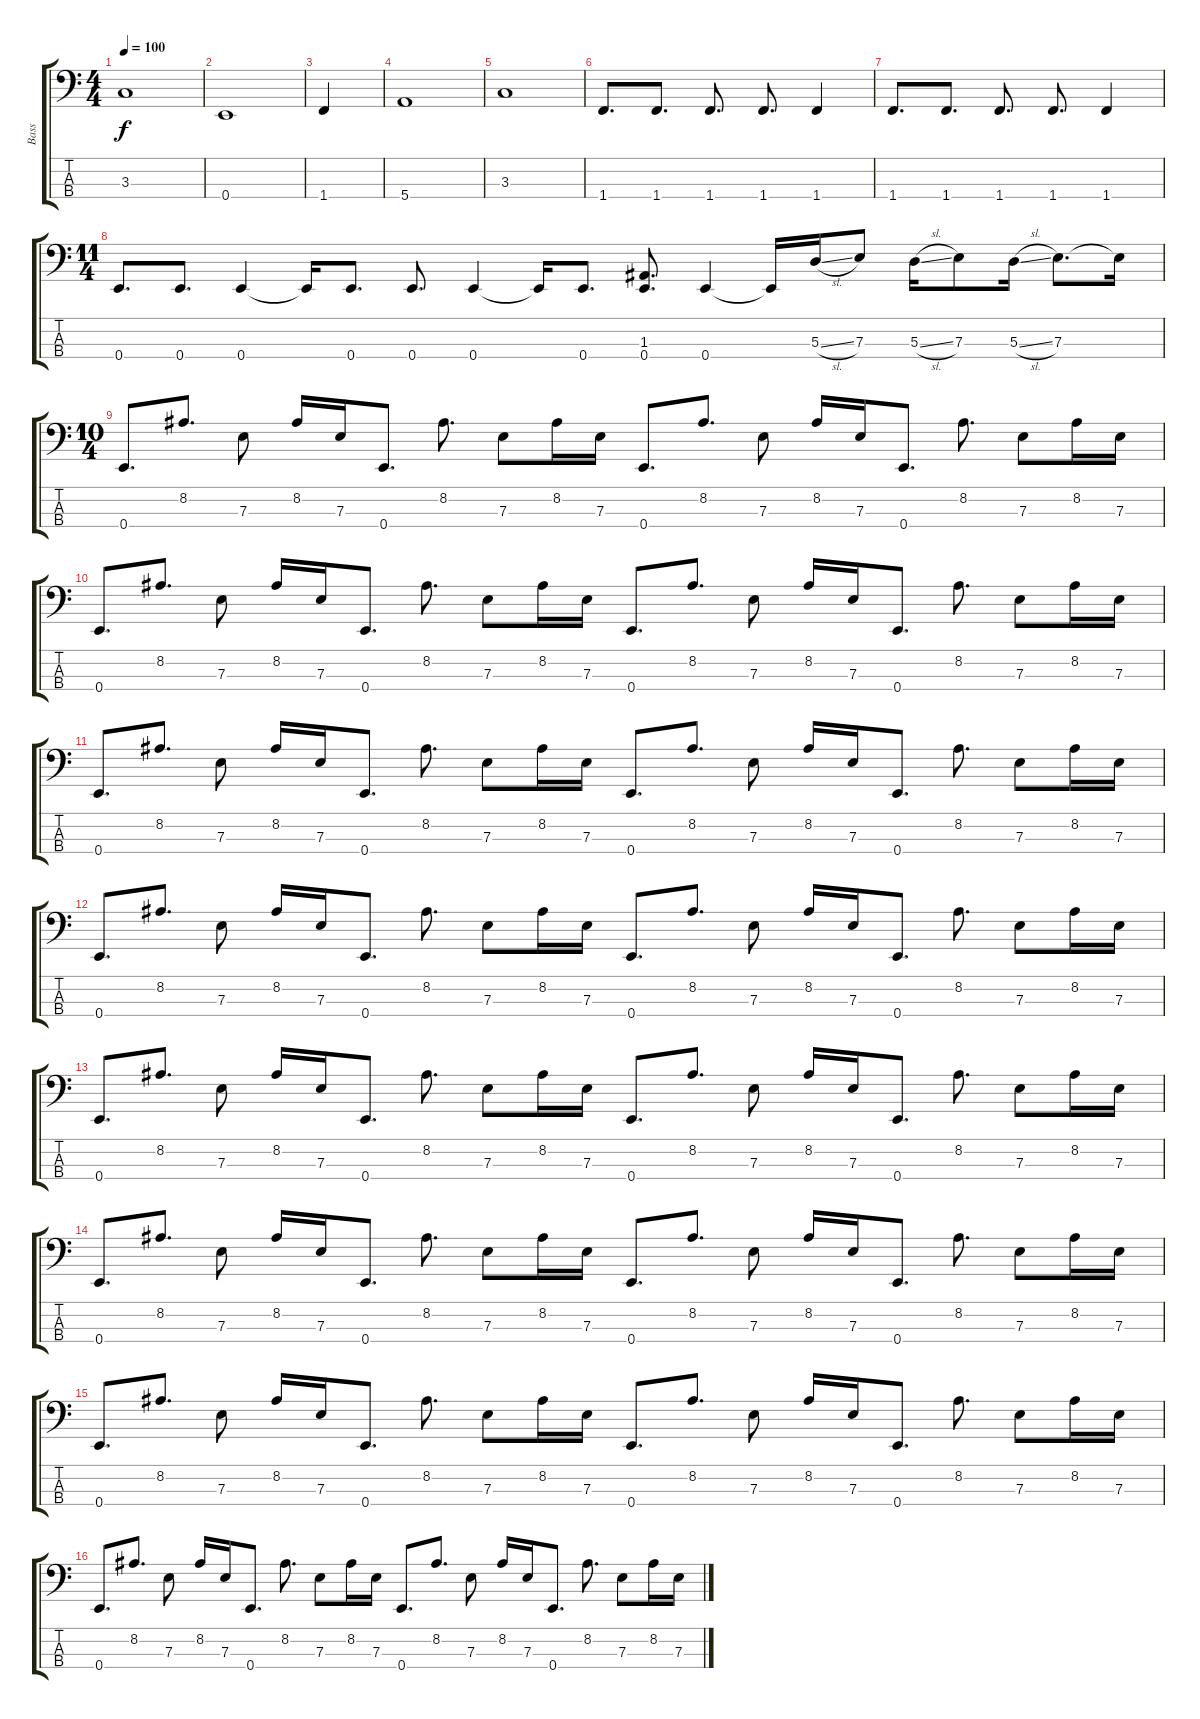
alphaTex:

\track ("Bass" "Bass") {instrument slapbass2}
\staff {score tabs}
\tuning (G2 D2 A1 E1) {hide}
\ts (4 4)
\tempo 100
\clef f4
\ks c
3.3.1{dy f} |
0.4.1 |
1.4.4 |
5.4.1 |
3.3.1 |
1.4.8{d} 1.4.8{d} 1.4.8{d} 1.4.8{d} 1.4.4 |
1.4.8{d} 1.4.8{d} 1.4.8{d} 1.4.8{d} 1.4.4 |
\ts (11 4)
0.4.8{d} 0.4.8{d} 0.4.4 0.4{t}.16 0.4.8{d} 0.4.8{d} 0.4.4 0.4{t}.16 0.4.8{d} (1.3 0.4).8{d} 0.4.4 0.4{t}.16 5.3{sl}.16 7.3.8 5.3{sl}.16 7.3.8 5.3{sl}.16 7.3.8{d} 7.3{t}.16 |
\ts (10 4)
0.4.8{d} 8.2.8{d} 7.3.8 8.2.16 7.3.16 0.4.8{d} 8.2.8{d} 7.3.8 8.2.16 7.3.16 0.4.8{d} 8.2.8{d} 7.3.8 8.2.16 7.3.16 0.4.8{d} 8.2.8{d} 7.3.8 8.2.16 7.3.16 |
0.4.8{d} 8.2.8{d} 7.3.8 8.2.16 7.3.16 0.4.8{d} 8.2.8{d} 7.3.8 8.2.16 7.3.16 0.4.8{d} 8.2.8{d} 7.3.8 8.2.16 7.3.16 0.4.8{d} 8.2.8{d} 7.3.8 8.2.16 7.3.16 |
0.4.8{d} 8.2.8{d} 7.3.8 8.2.16 7.3.16 0.4.8{d} 8.2.8{d} 7.3.8 8.2.16 7.3.16 0.4.8{d} 8.2.8{d} 7.3.8 8.2.16 7.3.16 0.4.8{d} 8.2.8{d} 7.3.8 8.2.16 7.3.16 |
0.4.8{d} 8.2.8{d} 7.3.8 8.2.16 7.3.16 0.4.8{d} 8.2.8{d} 7.3.8 8.2.16 7.3.16 0.4.8{d} 8.2.8{d} 7.3.8 8.2.16 7.3.16 0.4.8{d} 8.2.8{d} 7.3.8 8.2.16 7.3.16 |
0.4.8{d} 8.2.8{d} 7.3.8 8.2.16 7.3.16 0.4.8{d} 8.2.8{d} 7.3.8 8.2.16 7.3.16 0.4.8{d} 8.2.8{d} 7.3.8 8.2.16 7.3.16 0.4.8{d} 8.2.8{d} 7.3.8 8.2.16 7.3.16 |
0.4.8{d} 8.2.8{d} 7.3.8 8.2.16 7.3.16 0.4.8{d} 8.2.8{d} 7.3.8 8.2.16 7.3.16 0.4.8{d} 8.2.8{d} 7.3.8 8.2.16 7.3.16 0.4.8{d} 8.2.8{d} 7.3.8 8.2.16 7.3.16 |
0.4.8{d} 8.2.8{d} 7.3.8 8.2.16 7.3.16 0.4.8{d} 8.2.8{d} 7.3.8 8.2.16 7.3.16 0.4.8{d} 8.2.8{d} 7.3.8 8.2.16 7.3.16 0.4.8{d} 8.2.8{d} 7.3.8 8.2.16 7.3.16 |
0.4.8{d} 8.2.8{d} 7.3.8 8.2.16 7.3.16 0.4.8{d} 8.2.8{d} 7.3.8 8.2.16 7.3.16 0.4.8{d} 8.2.8{d} 7.3.8 8.2.16 7.3.16 0.4.8{d} 8.2.8{d} 7.3.8 8.2.16 7.3.16
